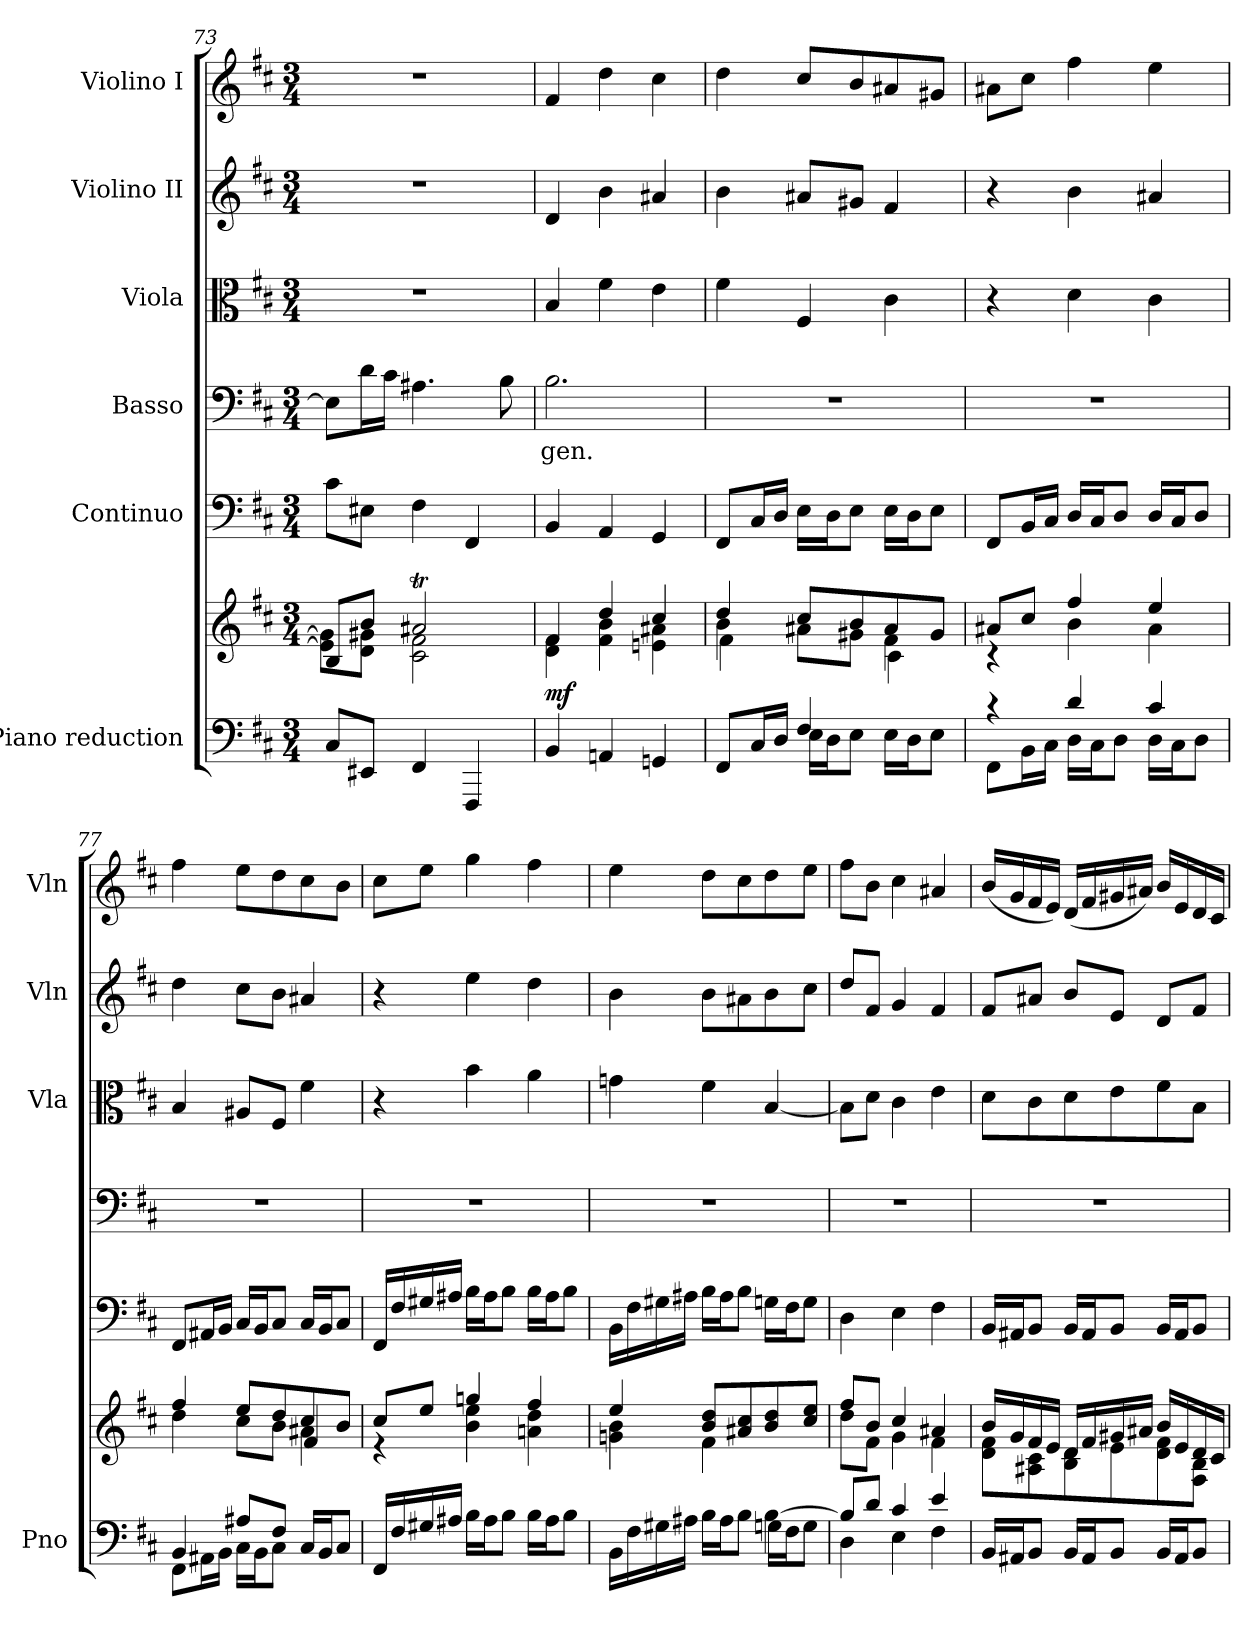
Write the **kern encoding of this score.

**kern	**kern	**dynam	**kern	**kern	**text	**kern	**kern	**kern
*part6	*part6	*part6	*part5	*part4	*part4	*part3	*part2	*part1
*staff7	*staff6	*staff6/7	*staff5	*staff4	*staff4	*staff3	*staff2	*staff1
*I"Piano reduction	*	*	*I"Continuo	*I"Basso	*	*I"Viola	*I"Violino II	*I"Violino I
*I'Pno	*	*	*	*	*	*I'Vla	*I'Vln	*I'Vln
*clefF4	*clefG2	*	*clefF4	*clefF4	*	*clefC3	*clefG2	*clefG2
*k[f#c#]	*k[f#c#]	*	*k[f#c#]	*k[f#c#]	*	*k[f#c#]	*k[f#c#]	*k[f#c#]
*M3/4	*M3/4	*	*M3/4	*M3/4	*	*M3/4	*M3/4	*M3/4
=73	=73	=73	=73	=73	=73	=73	=73	=73
*	*^	*	*	*	*	*	*	*
8C#/L	8B/L	8e#\] 8g#\]L	.	8c#\L	8E#\L]	.	2.r	2.r	2.r
8EE#X/J	8b/J	8d\ 8g#X\J	.	8E#X\J	16d\L	.	.	.	.
.	.	.	.	.	16c#\JJ	.	.	.	.
4FF#/	2a#Xt/	2c#\ 2f#\	.	4F#\	4.A#X\	.	.	.	.
4FFF#/	.	.	.	4FF#/	.	.	.	.	.
.	.	.	.	.	8B\	.	.	.	.
!!LO:PB:g=z
=74	=74	=74	=74	=74	=74	=74	=74	=74	=74
!	!	!	!LO:DY:b	!	!	!LO:LY:b	!	!	!
4BB/	4f#/	4d\ 4f#\	mf	4BB/	2.B\	-gen.	4B/	4d/	4f#/
4AAn/	4dd/	4f#\ 4b\	.	4AA/	.	.	4f#\	4b\	4dd\
4GGn/	4cc#/	4en\ 4a#X\	.	4GG/	.	.	4e\	4a#X/	4cc#\
=75	=75	=75	=75	=75	=75	=75	=75	=75	=75
*^	*	*^	*	*	*	*	*	*	*
4ryy	8FF#/L	4dd/	4b\	4f#\	.	8FF#/L	2.r	.	4f#\	4b\	4dd\
.	16C#/L	.	.	.	.	16C#/L	.	.	.	.	.
.	16D/JJ	.	.	.	.	16D/JJ	.	.	.	.	.
4F#/	16E\LL	8cc#/L	8a#X\L	4ryy	.	16E\LL	.	.	4F#/	8a#X/L	8cc#/L
.	16D\J	.	.	.	.	16D\J	.	.	.	.	.
.	8E\J	8b/	8g#X\J	.	.	8E\J	.	.	.	8g#X/J	8b/
4ryy	16E\LL	8a#/	4f#\	4c#\	.	16E\LL	.	.	4c#\	4f#/	8a#X/
.	16D\J	.	.	.	.	16D\J	.	.	.	.	.
.	8E\J	8g#/J	.	.	.	8E\J	.	.	.	.	8g#X/J
*	*	*	*v	*v	*	*	*	*	*	*	*
=76	=76	=76	=76	=76	=76	=76	=76	=76	=76	=76
4r	8FF#\L	8a#X/L	4r	.	8FF#/L	2.r	.	4r	4r	8a#X\L
.	16BB\L	8cc#/J	.	.	16BB/L	.	.	.	.	8cc#\J
.	16C#\JJ	.	.	.	16C#/JJ	.	.	.	.	.
4d/	16D\LL	4ff#/	4b\	.	16D/LL	.	.	4d\	4b\	4ff#\
.	16C#\J	.	.	.	16C#/J	.	.	.	.	.
.	8D\J	.	.	.	8D/J	.	.	.	.	.
4c#/	16D\LL	4ee/	4a#\	.	16D/LL	.	.	4c#\	4a#X/	4ee\
.	16C#\J	.	.	.	16C#/J	.	.	.	.	.
.	8D\J	.	.	.	8D/J	.	.	.	.	.
=77	=77	=77	=77	=77	=77	=77	=77	=77	=77	=77
*	*	*	*^	*	*	*	*	*	*	*
4BB/	8FF#\L	4ff#/	4dd\	2ryy	.	8FF#/L	2.r	.	4B/	4dd\	4ff#\
.	16AA#X\L	.	.	.	.	16AA#X/L	.	.	.	.	.
.	16BB\JJ	.	.	.	.	16BB/JJ	.	.	.	.	.
8A#X/L	16C#\LL	8ee/L	8cc#\L	.	.	16C#/LL	.	.	8A#X/L	8cc#\L	8ee\L
.	16BB\J	.	.	.	.	16BB/J	.	.	.	.	.
8F#/J	8C#\J	8dd/	8b\J	.	.	8C#/J	.	.	8F#/J	8b\J	8dd\
4ryy	16C#/LL	8cc#/	4a#X\	4f#/	.	16C#/LL	.	.	4f#\	4a#X/	8cc#\
.	16BB/J	.	.	.	.	16BB/J	.	.	.	.	.
.	8C#/J	8b/J	.	.	.	8C#/J	.	.	.	.	8b\J
*v	*v	*	*	*	*	*	*	*	*	*	*
*	*	*v	*v	*	*	*	*	*	*	*
=78	=78	=78	=78	=78	=78	=78	=78	=78	=78
16FF#/LL	8cc#/L	4r	.	16FF#/LL	2.r	.	4r	4r	8cc#\L
16F#/	.	.	.	16F#/	.	.	.	.	.
16G#X/	8ee/J	.	.	16G#X/	.	.	.	.	8ee\J
16A#X/JJ	.	.	.	16A#X/JJ	.	.	.	.	.
16B\LL	4ggn/	4b\ 4ee\	.	16B\LL	.	.	4b\	4ee\	4gg\
16A#\J	.	.	.	16A#\J	.	.	.	.	.
8B\J	.	.	.	8B\J	.	.	.	.	.
16B\LL	4ff#/	4an\ 4dd\	.	16B\LL	.	.	4a\	4dd\	4ff#\
16A#\J	.	.	.	16A#\J	.	.	.	.	.
8B\J	.	.	.	8B\J	.	.	.	.	.
=79	=79	=79	=79	=79	=79	=79	=79	=79	=79
*^	*	*	*	*	*	*	*	*	*
2ryy	16BB\LL	4ee/	4gn\ 4b\	.	16BB\LL	2.r	.	4gn\	4b\	4ee\
.	16F#\	.	.	.	16F#\	.	.	.	.	.
.	16G#X\	.	.	.	16G#X\	.	.	.	.	.
.	16A#X\JJ	.	.	.	16A#X\JJ	.	.	.	.	.
.	16B\LL	8b/ 8dd/L	4f#\	.	16B\LL	.	.	4f#\	8b\L	8dd\L
.	16A#\J	.	.	.	16A#\J	.	.	.	.	.
.	8B\J	8a#X/ 8cc#/	.	.	8B\J	.	.	.	8a#X\	8cc#\
[4B\	16Gn\LL	8b/ 8dd/	4ryy	.	16Gn\LL	.	.	[4B/	8b\	8dd\
.	16F#\J	.	.	.	16F#\J	.	.	.	.	.
.	8G\J	8cc#/ 8ee/J	.	.	8G\J	.	.	.	8cc#\J	8ee\J
=80	=80	=80	=80	=80	=80	=80	=80	=80	=80	=80
8B/L]	4D\	8ff#/L	8dd\L	.	4D\	2.r	.	8B\L]	8dd/L	8ff#\L
8d/J	.	8b/J	8f#\J	.	.	.	.	8d\J	8f#/J	8b\J
4c#/	4E\	4cc#/	4g\	.	4E\	.	.	4c#\	4g/	4cc#\
4e/	4F#\	4a#X/	4f#\	.	4F#\	.	.	4e\	4f#/	4a#X/
*v	*v	*	*	*	*	*	*	*	*	*
!!LO:LB:g=z
=81	=81	=81	=81	=81	=81	=81	=81	=81	=81
16BB/LL	16b/LL	8d\ 8f#\L	.	16BB/LL	2.r	.	8d\L	8f#/L	(16b/LL
16AA#X/J	16g/	.	.	16AA#X/J	.	.	.	.	16g/
8BB/J	16f#/	8A#X\ 8c#\	.	8BB/J	.	.	8c#\	8a#X/J	16f#/
.	16e/JJ	.	.	.	.	.	.	.	16e/JJ)
16BB/LL	16d/LL	8B\ 8d\	.	16BB/LL	.	.	8d\	8b/L	(16d/LL
16AA#/J	16f#/	.	.	16AA#/J	.	.	.	.	16f#/
8BB/J	16g#X/	8e\	.	8BB/J	.	.	8e\	8e/J	16g#X/
.	16a#X/JJ	.	.	.	.	.	.	.	16a#X/JJ)
16BB/LL	16b/LL	8d\ 8f#\	.	16BB/LL	.	.	8f#\	8d/L	16b/LL
16AA#/J	16e/	.	.	16AA#/J	.	.	.	.	16e/
8BB/J	16d/	8F#\ 8B\J	.	8BB/J	.	.	8B\J	8f#/J	16d/
.	16c#/JJ	.	.	.	.	.	.	.	16c#/JJ
*	*v	*v	*	*	*	*	*	*	*
=	=	=	=	=	=	=	=	=
*-	*-	*-	*-	*-	*-	*-	*-	*-
